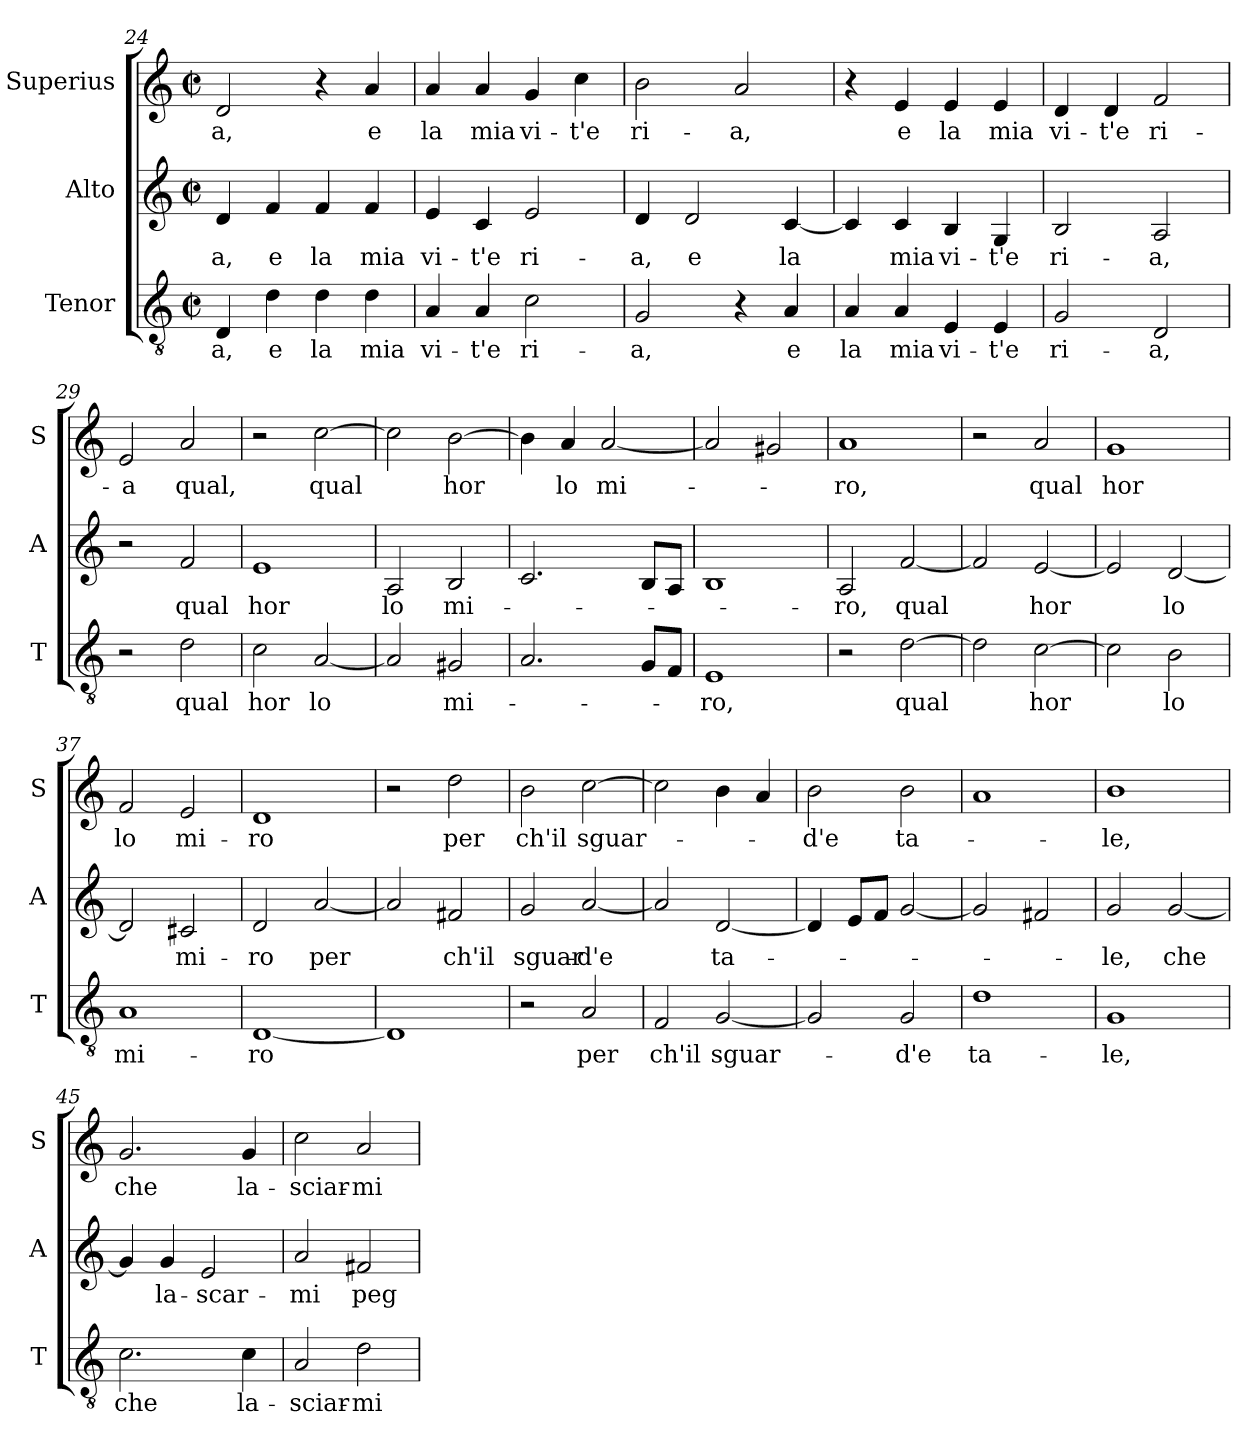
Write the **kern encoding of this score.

**kern	**text	**kern	**text	**kern	**text
*part3	*part3	*part2	*part2	*part1	*part1
*staff3	*staff3	*staff2	*staff2	*staff1	*staff1
*I"Tenor	*	*I"Alto	*	*I"Superius	*
*I'T	*	*I'A	*	*I'S	*
*clefGv2	*	*clefG2	*	*clefG2	*
*k[]	*	*k[]	*	*k[]	*
*C:	*	*C:	*	*C:	*
*M2/2	*	*M2/2	*	*M2/2	*
*met(c|)	*	*met(c|)	*	*met(c|)	*
=24	=24	=24	=24	=24	=24
!	!LO:LY:b	!	!LO:LY:b	!	!LO:LY:b
4D/	-a,	4d/	-a,	2d/	-a,
!	!LO:LY:b	!	!LO:LY:b	!	!
4d\	e	4f/	e	.	.
!	!LO:LY:b	!	!LO:LY:b	!	!
4d\	la	4f/	la	4r	.
!	!LO:LY:b	!	!LO:LY:b	!	!LO:LY:b
4d\	mia	4f/	mia	4a/	e
!!LO:LB:g=z
=25	=25	=25	=25	=25	=25
!	!LO:LY:b	!	!LO:LY:b	!	!LO:LY:b
4A/	vi-	4e/	vi-	4a/	la
!	!LO:LY:b	!	!LO:LY:b	!	!LO:LY:b
4A/	-t'e	4c/	-t'e	4a/	mia
!	!LO:LY:b	!	!LO:LY:b	!	!LO:LY:b
2c\	ri-	2e/	ri-	4g/	vi-
!	!	!	!	!	!LO:LY:b
.	.	.	.	4cc\	-t'e
=26	=26	=26	=26	=26	=26
!	!LO:LY:b	!	!LO:LY:b	!	!LO:LY:b
2G/	-a,	4d/	-a,	2b\	ri-
!	!	!	!LO:LY:b	!	!
.	.	2d/	e	.	.
!	!	!	!	!	!LO:LY:b
4r	.	.	.	2a/	-a,
!	!LO:LY:b	!	!LO:LY:b	!	!
4A/	e	[4c/	la	.	.
=27	=27	=27	=27	=27	=27
!	!LO:LY:b	!	!	!	!
4A/	la	4c/]	.	4r	.
!	!LO:LY:b	!	!LO:LY:b	!	!LO:LY:b
4A/	mia	4c/	mia	4e/	e
!	!LO:LY:b	!	!LO:LY:b	!	!LO:LY:b
4E/	vi-	4B/	vi-	4e/	la
!	!LO:LY:b	!	!LO:LY:b	!	!LO:LY:b
4E/	-t'e	4G/	-t'e	4e/	mia
=28	=28	=28	=28	=28	=28
!	!LO:LY:b	!	!LO:LY:b	!	!LO:LY:b
2G/	ri-	2B/	ri-	4d/	vi-
!	!	!	!	!	!LO:LY:b
.	.	.	.	4d/	-t'e
!	!LO:LY:b	!	!LO:LY:b	!	!LO:LY:b
2D/	-a,	2A/	-a,	2f/	ri-
=29	=29	=29	=29	=29	=29
!	!	!	!	!	!LO:LY:b
2r	.	2r	.	2e/	-a
!	!LO:LY:b	!	!LO:LY:b	!	!LO:LY:b
2d\	qual	2f/	qual	2a/	qual,
=30	=30	=30	=30	=30	=30
!	!LO:LY:b	!	!LO:LY:b	!	!
2c\	hor	1e	hor	2r	.
!	!LO:LY:b	!	!	!	!LO:LY:b
[2A/	lo	.	.	[2cc\	qual
!!LO:LB:g=z
=31	=31	=31	=31	=31	=31
!	!	!	!LO:LY:b	!	!
2A/]	.	2A/	lo	2cc\]	.
!	!LO:LY:b	!	!LO:LY:b	!	!LO:LY:b
2G#X/	mi-	2B/	mi-	[2b\	hor
=32	=32	=32	=32	=32	=32
2.A/	.	2.c/	.	4b\]	.
!	!	!	!	!	!LO:LY:b
.	.	.	.	4a/	lo
!	!	!	!	!	!LO:LY:b
.	.	.	.	[2a/	mi-
8G/L	.	8B/L	.	.	.
8F/J	.	8A/J	.	.	.
=33	=33	=33	=33	=33	=33
!	!LO:LY:b	!	!	!	!
1E	-ro,	1B	.	2a/]	.
.	.	.	.	2g#X/	.
=34	=34	=34	=34	=34	=34
!	!	!	!LO:LY:b	!	!LO:LY:b
2r	.	2A/	-ro,	1a	-ro,
!	!LO:LY:b	!	!LO:LY:b	!	!
[2d\	qual	[2f/	qual	.	.
=35	=35	=35	=35	=35	=35
2d\]	.	2f/]	.	2r	.
!	!LO:LY:b	!	!LO:LY:b	!	!LO:LY:b
[2c\	hor	[2e/	hor	2a/	qual
=36	=36	=36	=36	=36	=36
!	!	!	!	!	!LO:LY:b
2c\]	.	2e/]	.	1g	hor
!	!LO:LY:b	!	!LO:LY:b	!	!
2B\	lo	[2d/	lo	.	.
!!LO:LB:g=z
=37	=37	=37	=37	=37	=37
!	!LO:LY:b	!	!	!	!LO:LY:b
1A	mi-	2d/]	.	2f/	lo
!	!	!	!LO:LY:b	!	!LO:LY:b
.	.	2c#X/	mi-	2e/	mi-
=38	=38	=38	=38	=38	=38
!	!LO:LY:b	!	!LO:LY:b	!	!LO:LY:b
[1D	-ro	2d/	-ro	1d	-ro
!	!	!	!LO:LY:b	!	!
.	.	[2a/	per	.	.
=39	=39	=39	=39	=39	=39
1D]	.	2a/]	.	2r	.
!	!	!	!LO:LY:b	!	!LO:LY:b
.	.	2f#X/	ch'il	2dd\	per
=40	=40	=40	=40	=40	=40
!	!	!	!LO:LY:b	!	!LO:LY:b
2r	.	2g/	sguar-	2b\	ch'il
!	!LO:LY:b	!	!LO:LY:b	!	!LO:LY:b
2A/	per	[2a/	-d'e	[2cc\	sguar-
=41	=41	=41	=41	=41	=41
!	!LO:LY:b	!	!	!	!
2F/	ch'il	2a/]	.	2cc\]	.
!	!LO:LY:b	!	!LO:LY:b	!	!
[2G/	sguar-	[2d/	ta-	4b\	.
.	.	.	.	4a/	.
=42	=42	=42	=42	=42	=42
!	!	!	!	!	!LO:LY:b
2G/]	.	4d/]	.	2b\	-d'e
.	.	8e/L	.	.	.
.	.	8f/J	.	.	.
!	!LO:LY:b	!	!	!	!LO:LY:b
2G/	-d'e	[2g/	.	2b\	ta-
!!LO:PB:g=z
=43	=43	=43	=43	=43	=43
!	!LO:LY:b	!	!	!	!
1d	ta-	2g/]	.	1a	.
.	.	2f#X/	.	.	.
=44	=44	=44	=44	=44	=44
!	!LO:LY:b	!	!LO:LY:b	!	!LO:LY:b
1G	-le,	2g/	-le,	1b	-le,
!	!	!	!LO:LY:b	!	!
.	.	[2g/	che	.	.
=45	=45	=45	=45	=45	=45
!	!LO:LY:b	!	!	!	!LO:LY:b
2.c\	che	4g/]	.	2.g/	che
!	!	!	!LO:LY:b	!	!
.	.	4g/	la-	.	.
!	!	!	!LO:LY:b	!	!
.	.	2e/	-scar-	.	.
!	!LO:LY:b	!	!	!	!LO:LY:b
4c\	la-	.	.	4g/	la-
=46	=46	=46	=46	=46	=46
!	!LO:LY:b	!	!LO:LY:b	!	!LO:LY:b
2A/	-sciar-	2a/	-mi	2cc\	-sciar-
!	!LO:LY:b	!	!LO:LY:b	!	!LO:LY:b
2d\	-mi	2f#X/	peg-	2a/	-mi
=	=	=	=	=	=
*-	*-	*-	*-	*-	*-
